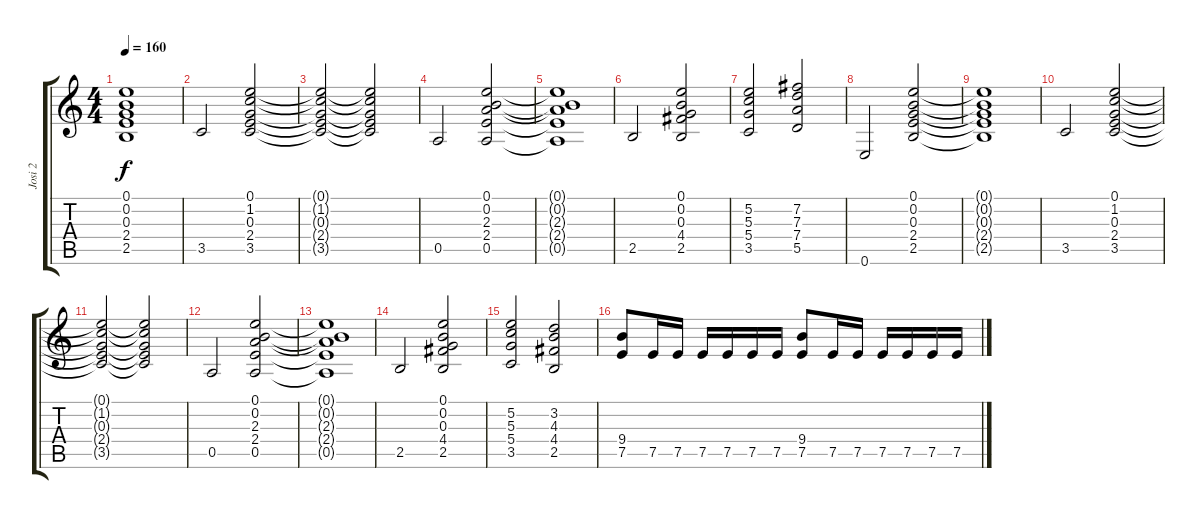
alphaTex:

\track ("Josi 2" "Josi 2") {instrument overdrivenguitar}
\staff {score tabs}
\tuning (E4 B3 G3 D3 A2 E2) {hide}
\ts (4 4)
\tempo 160
\clef g2
\ks c
(0.1{t} 0.2{t} 0.3{t} 2.4{t} 2.5{t}).1{dy f} |
3.5.2 (0.1 1.2 0.3 2.4 3.5).2 |
(0.1{t} 1.2{t} 0.3{t} 2.4{t} 3.5{t}).2 (0.1{t} 1.2{t} 0.3{t} 2.4{t} 3.5{t}).2 |
0.5.2 (0.1 0.2 2.3 2.4 0.5).2 |
(0.1{t} 0.2{t} 2.3{t} 2.4{t} 0.5{t}).1 |
2.5.2 (0.1 0.2 0.3 4.4 2.5).2 |
(5.2 5.3 5.4 3.5).2 (7.2 7.3 7.4 5.5).2 |
0.6.2 (0.1 0.2 0.3 2.4 2.5).2 |
(0.1{t} 0.2{t} 0.3{t} 2.4{t} 2.5{t}).1 |
3.5.2 (0.1 1.2 0.3 2.4 3.5).2 |
(0.1{t} 1.2{t} 0.3{t} 2.4{t} 3.5{t}).2 (0.1{t} 1.2{t} 0.3{t} 2.4{t} 3.5{t}).2 |
0.5.2 (0.1 0.2 2.3 2.4 0.5).2 |
(0.1{t} 0.2{t} 2.3{t} 2.4{t} 0.5{t}).1 |
2.5.2 (0.1 0.2 0.3 4.4 2.5).2 |
(5.2 5.3 5.4 3.5).2 (3.2 4.3 4.4 2.5).2 |
(9.4 7.5).8{instrument overdrivenguitar} 7.5.16 7.5.16 7.5.16 7.5.16 7.5.16 7.5.16 (9.4 7.5).8 7.5.16 7.5.16 7.5.16 7.5.16 7.5.16 7.5.16
